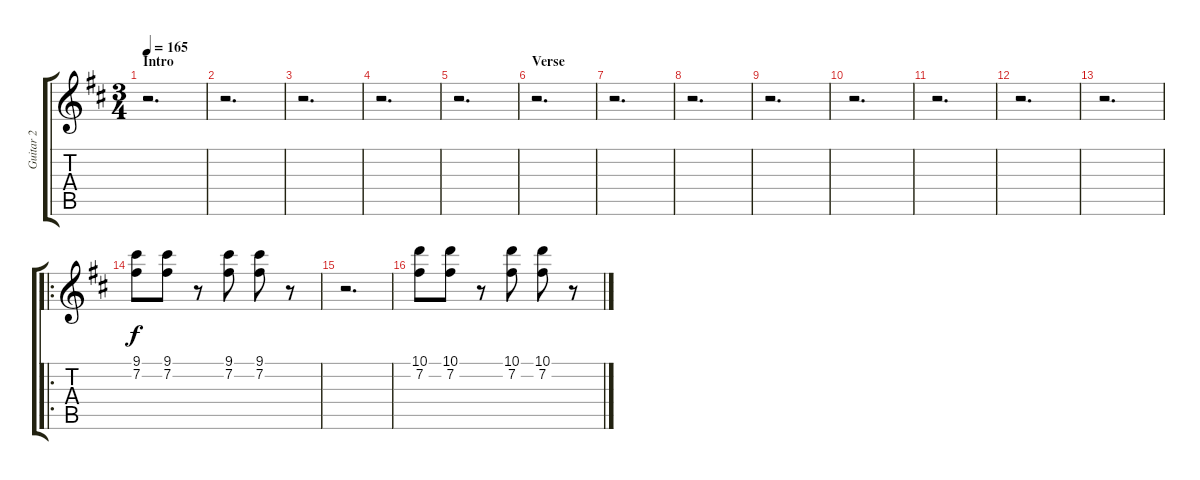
\track ("Guitar 2" "Guitar 2") {instrument distortionguitar}
\staff {score tabs}
\tuning (E4 B3 G3 D3 A2 E2) {hide}
\ts (3 4)
\section ("" "Intro")
\tempo 165
\clef g2
\ks d
r.2{d dy f instrument distortionguitar} |
r.2{d} |
r.2{d} |
r.2{d} |
r.2{d} |
\section ("" "Verse")
r.2{d} |
r.2{d} |
r.2{d} |
r.2{d} |
r.2{d} |
r.2{d} |
r.2{d} |
r.2{d} |
\ro
(9.1 7.2).8 (9.1 7.2).8 r.8 (9.1 7.2).8 (9.1 7.2).8 r.8 |
r.2{d} |
(10.1 7.2).8 (10.1 7.2).8 r.8 (10.1 7.2).8 (10.1 7.2).8 r.8
